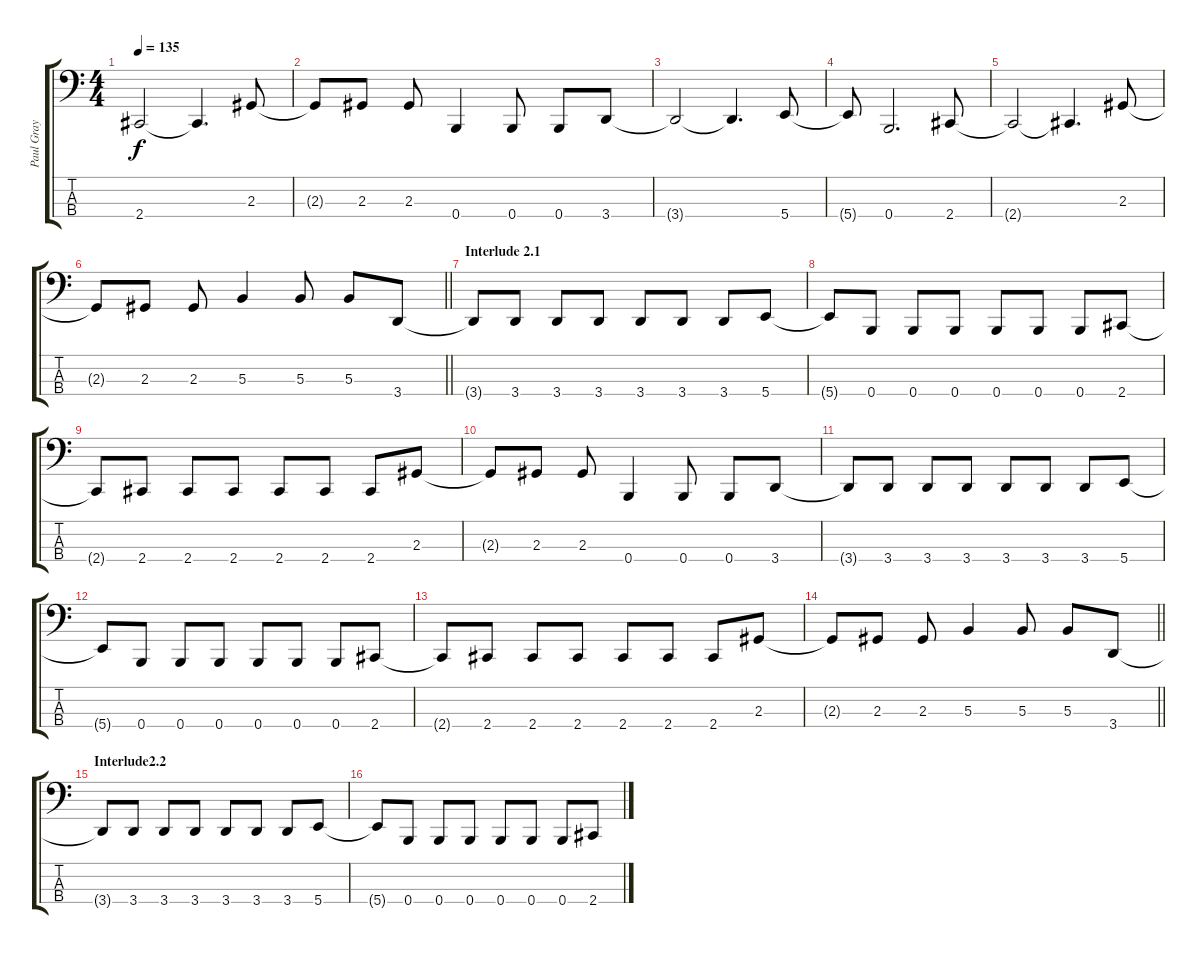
\track ("Paul Gray" "Paul Gray") {instrument electricbasspick}
\staff {score tabs}
\tuning (E2 B1 Gb1 B0) {hide}
\ts (4 4)
\tempo 135
\clef f4
\ks c
2.4{t}.2{dy f} 2.4{t}.4{d} 2.3.8 |
2.3{t}.8 2.3.8 2.3.8 0.4.4 0.4.8 0.4.8 3.4.8 |
3.4{t}.2 3.4{t}.4{d} 5.4.8 |
5.4{t}.8 0.4.2{d} 2.4.8 |
2.4{t}.2 2.4{t}.4{d} 2.3.8 |
\barLineRight lightlight
2.3{t}.8 2.3.8 2.3.8 5.3.4 5.3.8 5.3.8 3.4.8 |
\section ("" "Interlude 2.1")
3.4{t}.8 3.4.8 3.4.8 3.4.8 3.4.8 3.4.8 3.4.8 5.4.8 |
5.4{t}.8 0.4.8 0.4.8 0.4.8 0.4.8 0.4.8 0.4.8 2.4.8 |
2.4{t}.8 2.4.8 2.4.8 2.4.8 2.4.8 2.4.8 2.4.8 2.3.8 |
2.3{t}.8 2.3.8 2.3.8 0.4.4 0.4.8 0.4.8 3.4.8 |
3.4{t}.8 3.4.8 3.4.8 3.4.8 3.4.8 3.4.8 3.4.8 5.4.8 |
5.4{t}.8 0.4.8 0.4.8 0.4.8 0.4.8 0.4.8 0.4.8 2.4.8 |
2.4{t}.8 2.4.8 2.4.8 2.4.8 2.4.8 2.4.8 2.4.8 2.3.8 |
\barLineRight lightlight
2.3{t}.8 2.3.8 2.3.8 5.3.4 5.3.8 5.3.8 3.4.8 |
\section ("" "Interlude2.2")
3.4{t}.8 3.4.8 3.4.8 3.4.8 3.4.8 3.4.8 3.4.8 5.4.8 |
5.4{t}.8 0.4.8 0.4.8 0.4.8 0.4.8 0.4.8 0.4.8 2.4.8
